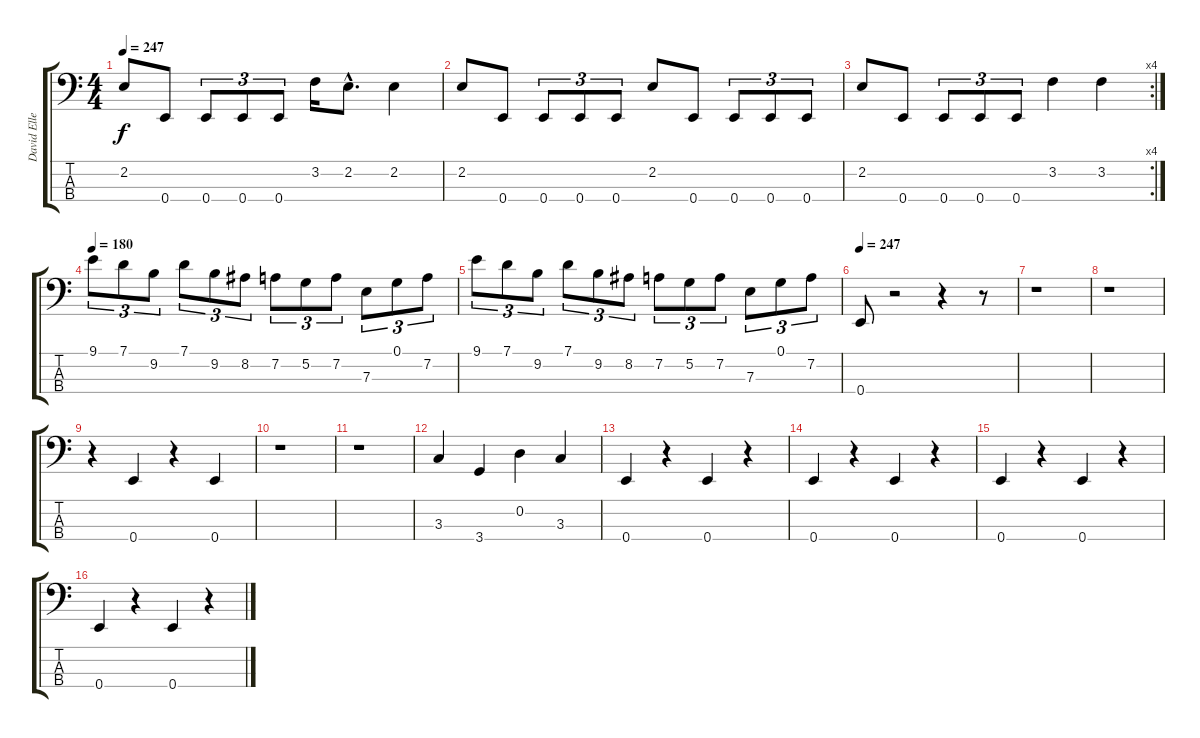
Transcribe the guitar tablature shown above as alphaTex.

\track ("David Ellefson (Bass)" "David Elle") {instrument electricbassfinger}
\staff {score tabs}
\tuning (G2 D2 A1 E1) {hide}
\ts (4 4)
\tempo 247
\clef f4
\ks c
2.2.8{dy f} 0.4.8 0.4.8{tu (3 2)} 0.4.8{tu (3 2)} 0.4.8{tu (3 2)} 3.2.16 2.2{hac}.8{d} 2.2.4 |
2.2.8 0.4.8 0.4.8{tu (3 2)} 0.4.8{tu (3 2)} 0.4.8{tu (3 2)} 2.2.8 0.4.8 0.4.8{tu (3 2)} 0.4.8{tu (3 2)} 0.4.8{tu (3 2)} |
\rc 4
2.2.8 0.4.8 0.4.8{tu (3 2)} 0.4.8{tu (3 2)} 0.4.8{tu (3 2)} 3.2.4 3.2.4 |
\tempo 180
9.1.8{tu (3 2)} 7.1.8{tu (3 2)} 9.2.8{tu (3 2)} 7.1.8{tu (3 2)} 9.2.8{tu (3 2)} 8.2.8{tu (3 2)} 7.2.8{tu (3 2)} 5.2.8{tu (3 2)} 7.2.8{tu (3 2)} 7.3.8{tu (3 2)} 0.1.8{tu (3 2)} 7.2.8{tu (3 2)} |
9.1.8{tu (3 2)} 7.1.8{tu (3 2)} 9.2.8{tu (3 2)} 7.1.8{tu (3 2)} 9.2.8{tu (3 2)} 8.2.8{tu (3 2)} 7.2.8{tu (3 2)} 5.2.8{tu (3 2)} 7.2.8{tu (3 2)} 7.3.8{tu (3 2)} 0.1.8{tu (3 2)} 7.2.8{tu (3 2)} |
\tempo 247
0.4.8 r.2 r.4 r.8 |
r.1 |
r.1 |
r.4 0.4.4 r.4 0.4.4 |
r.1 |
r.1 |
3.3.4 3.4.4 0.2.4 3.3.4 |
0.4.4 r.4 0.4.4 r.4 |
0.4.4 r.4 0.4.4 r.4 |
0.4.4 r.4 0.4.4 r.4 |
0.4.4 r.4 0.4.4 r.4
